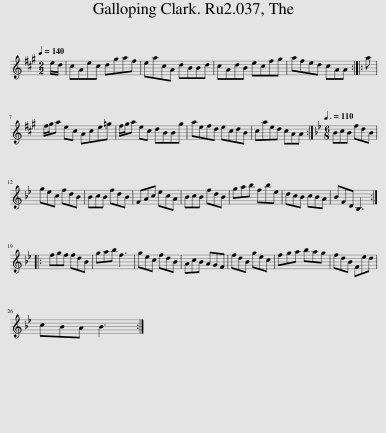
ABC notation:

X:1
L:1/8
Q:1/4=140
M:2/2
I:linebreak $
K:A
V:1 treble
V:1
 e/d/ | cAec dgaf | eacA dBBd | cAdB ecfg | afed cAA :: %5
 a |$ f/g/a ec Ace=g | f/g/a ec dBBg | aefd ecdB | caed cAA :| %10
[K:Bb][M:6/8][Q:3/8=110] BcB fdB |$ gec fdB | BcB fdB | FAc ecA | BcB fdB | %15
 gab fbe | dcB cBA | BFD B,3 ::$ fgf fdB | gab f3 | %20
 gec fdB | AcB AGF | fdB gec | fga bag | fdB Fed |$ %25
 cBA B3 :| %26
